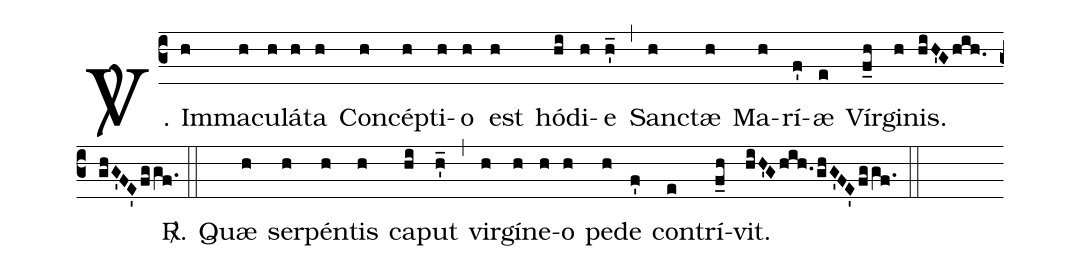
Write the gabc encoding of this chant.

%%
(c3)
<sp>V/</sp>. Im(h)ma(h)cu(h)lá(h)ta(h) Con(h)cép(h)ti(h)o(h) est(h) hó(hi)di(h)e(h'_) (,)
Sanc(h)tæ(h) Ma(h)rí(f')æ(e) Vír(f_h)gi(h)nis.(hiH'Ghih./ghG'FE'fggf.) <sp>R/</sp>.(::)
Quæ(h) ser(h)pén(h)tis(h) ca(hi)put(h'_) (,)
vir(h)gí(h)ne(h)o(h) pe(h)de(f') con(e)trí(f_h)vit.(hiH'Ghih./ghG'FE'fggf.) (::)
